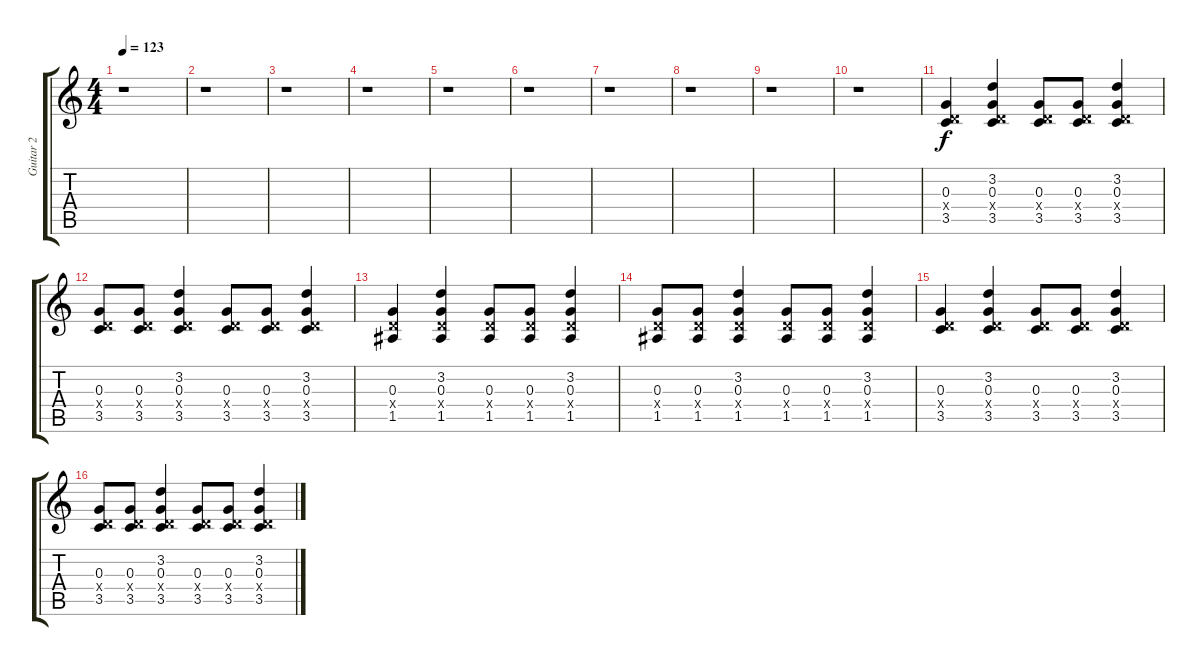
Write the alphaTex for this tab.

\track ("Guitar 2" "Guitar 2") {instrument overdrivenguitar}
\staff {score tabs}
\tuning (E4 B3 G3 D3 A2 E2) {hide}
\ts (4 4)
\tempo 123
\clef g2
\ks c
r.1{dy f} |
r.1 |
r.1 |
r.1 |
r.1 |
r.1 |
r.1 |
r.1 |
r.1 |
r.1 |
(0.3 0.4{x} 3.5).4 (3.2 0.3 0.4{x} 3.5).4 (0.3 0.4{x} 3.5).8 (0.3 0.4{x} 3.5).8 (3.2 0.3 0.4{x} 3.5).4 |
(0.3 0.4{x} 3.5).8 (0.3 0.4{x} 3.5).8 (3.2 0.3 0.4{x} 3.5).4 (0.3 0.4{x} 3.5).8 (0.3 0.4{x} 3.5).8 (3.2 0.3 0.4{x} 3.5).4 |
(0.3 0.4{x} 1.5).4 (3.2 0.3 0.4{x} 1.5).4 (0.3 0.4{x} 1.5).8 (0.3 0.4{x} 1.5).8 (3.2 0.3 0.4{x} 1.5).4 |
(0.3 0.4{x} 1.5).8 (0.3 0.4{x} 1.5).8 (3.2 0.3 0.4{x} 1.5).4 (0.3 0.4{x} 1.5).8 (0.3 0.4{x} 1.5).8 (3.2 0.3 0.4{x} 1.5).4 |
(0.3 0.4{x} 3.5).4 (3.2 0.3 0.4{x} 3.5).4 (0.3 0.4{x} 3.5).8 (0.3 0.4{x} 3.5).8 (3.2 0.3 0.4{x} 3.5).4 |
(0.3 0.4{x} 3.5).8 (0.3 0.4{x} 3.5).8 (3.2 0.3 0.4{x} 3.5).4 (0.3 0.4{x} 3.5).8 (0.3 0.4{x} 3.5).8 (3.2 0.3 0.4{x} 3.5).4
